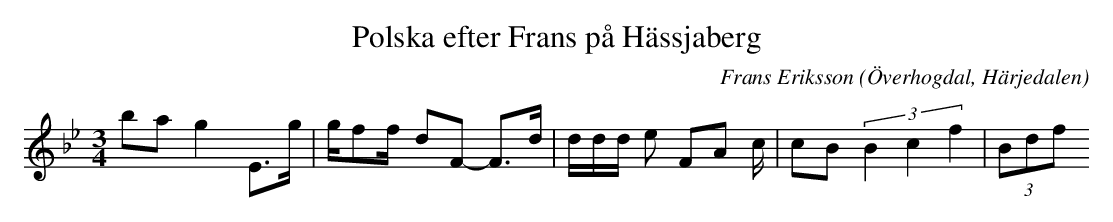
X:1
T:Polska efter Frans på Hässjaberg
O:Överhogdal, Härjedalen
M:3/4
C:Frans Eriksson
K:Bb
ba g2 E>g |g/ff/- dF- F>d|d/d/d/ e4/3 F4/3A4/3 c/| cB (3B2c2f2|-(3Bdf
